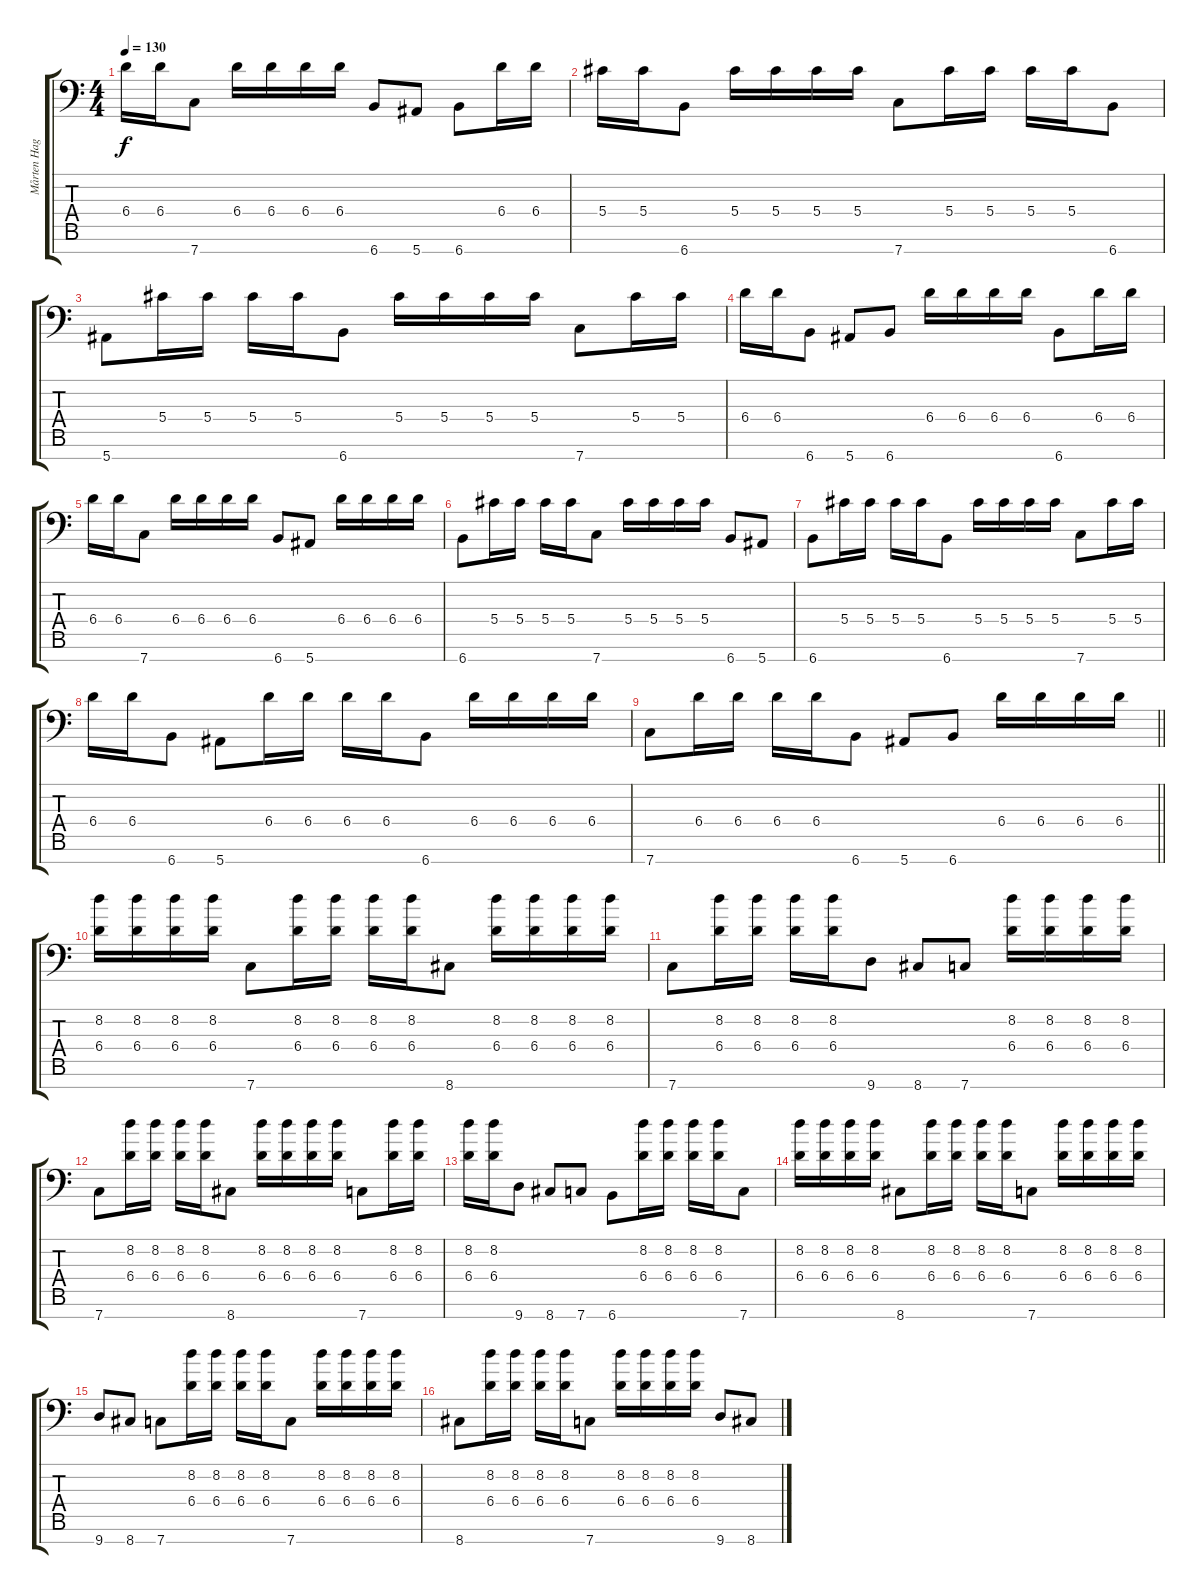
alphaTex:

\track ("Mårten Hagstöm" "Mårten Hag") {instrument distortionguitar}
\staff {score tabs}
\tuning (Bb3 Gb3 Db3 Ab2 Eb2 Bb1 F1) {hide}
\ts (4 4)
\tempo 130
\clef f4
\ks c
6.4.16{dy f} 6.4.16 7.7.8 6.4.16 6.4.16 6.4.16 6.4.16 6.7.8 5.7.8 6.7.8 6.4.16 6.4.16 |
5.4.16 5.4.16 6.7.8 5.4.16 5.4.16 5.4.16 5.4.16 7.7.8 5.4.16 5.4.16 5.4.16 5.4.16 6.7.8 |
5.7.8 5.4.16 5.4.16 5.4.16 5.4.16 6.7.8 5.4.16 5.4.16 5.4.16 5.4.16 7.7.8 5.4.16 5.4.16 |
6.4.16 6.4.16 6.7.8 5.7.8 6.7.8 6.4.16 6.4.16 6.4.16 6.4.16 6.7.8 6.4.16 6.4.16 |
6.4.16 6.4.16 7.7.8 6.4.16 6.4.16 6.4.16 6.4.16 6.7.8 5.7.8 6.4.16 6.4.16 6.4.16 6.4.16 |
6.7.8 5.4.16 5.4.16 5.4.16 5.4.16 7.7.8 5.4.16 5.4.16 5.4.16 5.4.16 6.7.8 5.7.8 |
6.7.8 5.4.16 5.4.16 5.4.16 5.4.16 6.7.8 5.4.16 5.4.16 5.4.16 5.4.16 7.7.8 5.4.16 5.4.16 |
6.4.16 6.4.16 6.7.8 5.7.8 6.4.16 6.4.16 6.4.16 6.4.16 6.7.8 6.4.16 6.4.16 6.4.16 6.4.16 |
\barLineRight lightlight
7.7.8 6.4.16 6.4.16 6.4.16 6.4.16 6.7.8 5.7.8 6.7.8 6.4.16 6.4.16 6.4.16 6.4.16 |
(8.2 6.4).16 (8.2 6.4).16 (8.2 6.4).16 (8.2 6.4).16 7.7.8 (8.2 6.4).16 (8.2 6.4).16 (8.2 6.4).16 (8.2 6.4).16 8.7.8 (8.2 6.4).16 (8.2 6.4).16 (8.2 6.4).16 (8.2 6.4).16 |
7.7.8 (8.2 6.4).16 (8.2 6.4).16 (8.2 6.4).16 (8.2 6.4).16 9.7.8 8.7.8 7.7.8 (8.2 6.4).16 (8.2 6.4).16 (8.2 6.4).16 (8.2 6.4).16 |
7.7.8 (8.2 6.4).16 (8.2 6.4).16 (8.2 6.4).16 (8.2 6.4).16 8.7.8 (8.2 6.4).16 (8.2 6.4).16 (8.2 6.4).16 (8.2 6.4).16 7.7.8 (8.2 6.4).16 (8.2 6.4).16 |
(8.2 6.4).16 (8.2 6.4).16 9.7.8 8.7.8 7.7.8 6.7.8 (8.2 6.4).16 (8.2 6.4).16 (8.2 6.4).16 (8.2 6.4).16 7.7.8 |
(8.2 6.4).16 (8.2 6.4).16 (8.2 6.4).16 (8.2 6.4).16 8.7.8 (8.2 6.4).16 (8.2 6.4).16 (8.2 6.4).16 (8.2 6.4).16 7.7.8 (8.2 6.4).16 (8.2 6.4).16 (8.2 6.4).16 (8.2 6.4).16 |
9.7.8 8.7.8 7.7.8 (8.2 6.4).16 (8.2 6.4).16 (8.2 6.4).16 (8.2 6.4).16 7.7.8 (8.2 6.4).16 (8.2 6.4).16 (8.2 6.4).16 (8.2 6.4).16 |
8.7.8 (8.2 6.4).16 (8.2 6.4).16 (8.2 6.4).16 (8.2 6.4).16 7.7.8 (8.2 6.4).16 (8.2 6.4).16 (8.2 6.4).16 (8.2 6.4).16 9.7.8 8.7.8
